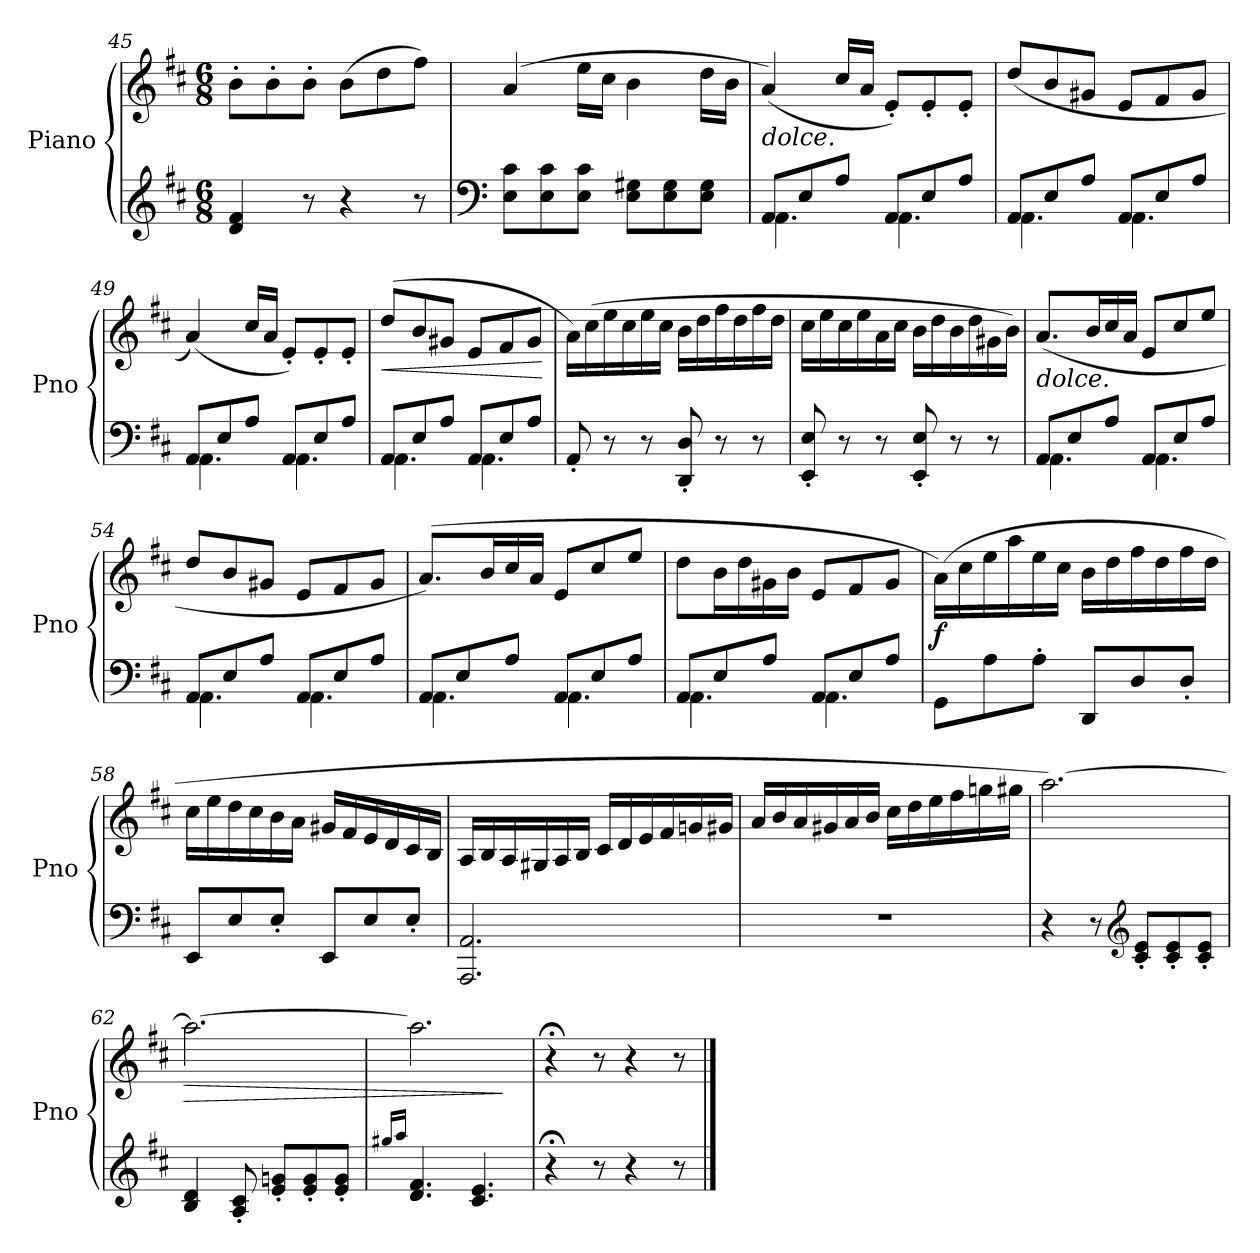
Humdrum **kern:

**kern	**kern	**dynam
*part1	*part1	*part1
*staff2	*staff1	*staff1/2
*I"Piano	*	*
*I'Pno	*	*
*clefG2	*clefG2	*
*k[f#c#]	*k[f#c#]	*
*M6/8	*M6/8	*
=45	=45	=45
4d/ 4f#/	8b'\L	.
.	8b'\	.
8r	8b'\J	.
4r	(>8b\L	.
.	8dd\	.
8r	8ff#\J)	.
=46	=46	=46
*clefF4	*	*
8E\< 8c#\<L	(>4a/	.
8E\ 8c#\	.	.
8E\ 8c#\J	16ee\LL	.
.	16cc#\JJ	.
8E\< 8G#X\<L	4b\	.
8E\ 8G#\	.	.
8E\ 8G#\J	16dd\LL	.
.	16b\JJ	.
!!LO:PB:g=z
=47	=47	=47
*^	*	*
!	!	!LO:TX:b:i:t=dolce.	!
!	!LO:N:head=solid	!	!
8AA/L	4.AA\	(<4a/)	.
8E/	.	.	.
8A/J	.	16cc#/LL	.
.	.	16a/JJ	.
!	!LO:N:head=solid	!	!
8AA/L	4.AA\	8e'/L)	.
8E/	.	8e'/	.
8A/J	.	8e'/J	.
=48	=48	=48	=48
!	!LO:N:head=solid	!	!
8AA/L	4.AA\	(<8dd/L	.
8E/	.	8b/	.
8A/J	.	8g#X/J	.
!	!LO:N:head=solid	!	!
8AA/L	4.AA\	8e/L	.
8E/	.	8f#/	.
8A/J	.	8g#/J	.
=49	=49	=49	=49
!	!LO:N:head=solid	!	!
8AA/L	4.AA\	(<4a/)	.
8E/	.	.	.
8A/J	.	16cc#/LL	.
.	.	16a/JJ	.
!	!LO:N:head=solid	!	!
8AA/L	4.AA\	8e'/L)	.
8E/	.	8e'/	.
8A/J	.	8e'/J	.
=50	=50	=50	=50
!	!LO:N:head=solid	!	!LO:HP:b
8AA/L	4.AA\	(<8dd/L	<
8E/	.	8b/	.
8A/J	.	8g#X/J	.
!	!LO:N:head=solid	!	!
8AA/L	4.AA\	8e/L	.
8E/	.	8f#/	.
8A/J	.	8g#/J	.
*v	*v	*	*
.	.	[
=51	=51	=51
8AA'/	16a\LL)	.
.	(>16cc#\	.
8r	16ee\	.
.	16cc#\	.
8r	16ee\	.
.	16cc#\JJ	.
8DD/' 8D/'	16b\LL	.
.	16dd\	.
8r	16ff#\	.
.	16dd\	.
8r	16ff#\	.
.	16dd\JJ	.
!!LO:LB:g=z
=52	=52	=52
8EE/' 8E/'	16cc#\LL	.
.	16ee\	.
8r	16cc#\	.
.	16ee\	.
8r	16a\	.
.	16cc#\JJ	.
8EE/' 8E/'	16b\LL	.
.	16dd\	.
8r	16b\	.
.	16dd\	.
8r	16g#X\	.
.	16b\JJ)	.
=53	=53	=53
*^	*	*
!	!	!LO:TX:b:i:t=dolce.	!
!	!LO:N:head=solid	!	!
8AA/L	4.AA\	(<8.a/L	.
8E/	.	.	.
.	.	16b/L	.
8A/J	.	16cc#/	.
.	.	16a/JJ	.
!	!LO:N:head=solid	!	!
8AA/L	4.AA\	8e/L	.
8E/	.	8cc#/	.
8A/J	.	8ee/J	.
=54	=54	=54	=54
!	!LO:N:head=solid	!	!
8AA/L	4.AA\	8dd/L	.
8E/	.	8b/	.
8A/J	.	8g#X/J	.
!	!LO:N:head=solid	!	!
8AA/L	4.AA\	8e/L	.
8E/	.	8f#/	.
8A/J	.	8g#/J	.
=55	=55	=55	=55
!	!LO:N:head=solid	!	!
8AA/L	4.AA\	(>8.a/L)	.
8E/	.	.	.
.	.	16b/L	.
8A/J	.	16cc#/	.
.	.	16a/JJ	.
!	!LO:N:head=solid	!	!
8AA/L	4.AA\	8e/L	.
8E/	.	8cc#/	.
8A/J	.	8ee/J	.
!!LO:LB:g=z
=56	=56	=56	=56
!	!LO:N:head=solid	!	!
8AA/L	4.AA\	8dd\L	.
8E/	.	16b\L	.
.	.	16dd\	.
8A/J	.	16g#X\	.
.	.	16b\JJ	.
!	!LO:N:head=solid	!	!
8AA/L	4.AA\	8e/L	.
8E/	.	8f#/	.
8A/J	.	8g#/J	.
*v	*v	*	*
=57	=57	=57
!	!	!LO:DY:b
8GG\L	(>16a\LL)	f
.	16cc#\	.
8A<\	16ee\	.
.	16aa\	.
8A<'\J	16ee\	.
.	16cc#\JJ	.
8DD/L	16b\LL	.
.	16dd\	.
8D</	16ff#\	.
.	16dd\	.
8D<'/J	16ff#\	.
.	16dd\JJ	.
=58	=58	=58
8EE/L	16cc#\LL	.
.	16ee\	.
8E</	16dd\	.
.	16cc#\	.
8E<'/J	16b\	.
.	16a\JJ	.
8EE/L	16g#X/LL	.
.	16f#/	.
8E</	16e/	.
.	16d/	.
8E<'/J	16c#/	.
.	16B/JJ	.
!!LO:LB:g=z
=59	=59	=59
2.AAA/ 2.AA/	16A/LL	.
.	16B/	.
.	16A/	.
.	16G#X/	.
.	16A/	.
.	16B/JJ	.
.	16c#/LL	.
.	16d/	.
.	16e/	.
.	16f#/	.
.	16gn/	.
.	16g#X/JJ	.
=60	=60	=60
2.r	16a/LL	.
.	16b/	.
.	16a/	.
.	16g#X/	.
.	16a/	.
.	16b/JJ	.
.	16cc#\LL	.
.	16dd\	.
.	16ee\	.
.	16ff#\	.
.	16ggn\	.
.	16gg#X\JJ	.
=61	=61	=61
4r	[2.aa\)	.
8r	.	.
*clefG2	*	*
8c#/<' 8e/<'L	.	.
8c#/' 8e/'	.	.
8c#/' 8e/'J	.	.
!!LO:LB:g=z
=62	=62	=62
!	!	!LO:HP:b
4B/ 4d/	2.aa\_	>
8A/' 8c#/'	.	.
8e/<' 8gn/<'L	.	.
8e/' 8g/'	.	.
8e/' 8g/'J	.	.
=63	=63	=63
16qgg#X/LL	.	.
16qaa/JJ	.	.
4.d/ 4.f#/	2.aa\]	.
4.c#/ 4.e/	.	.
.	.	]
=64	=64	=64
4r;<	4r;<	.
8r	8r	.
4r	4r	.
8r	8r	.
==	==	==
*-	*-	*-
